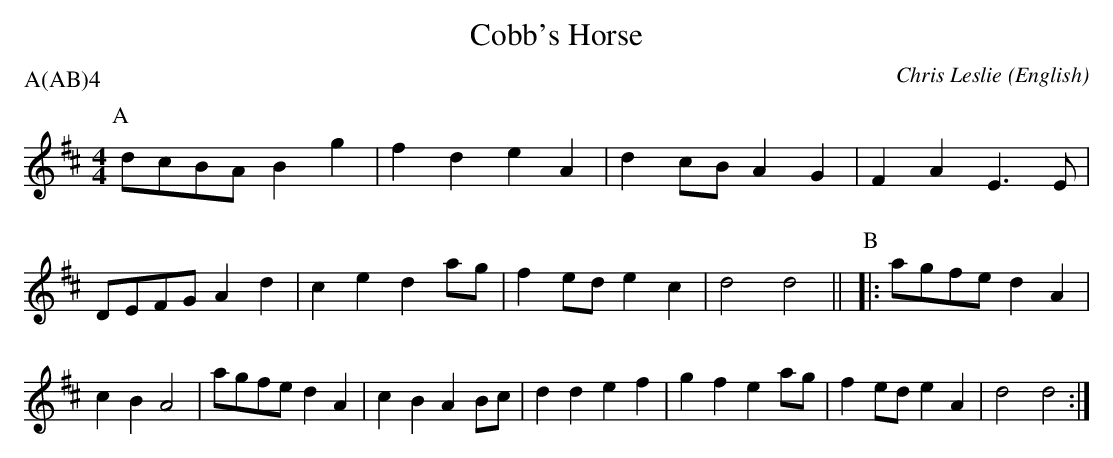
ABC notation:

X:1
T:Cobb's Horse
M:4/4
C:Chris Leslie
O:English
P:A(AB)4
K:D
P:A
   dcBA  B2 g2 | f2  d2 e2 A2 | d2 cB A2 G2 | F2  A2 E3 E   |\
   DEFG  A2 d2 | c2  e2 d2 ag | f2 ed e2 c2 | d4     d4     ||\
P:B
|: agfe  d2 A2 | c2  B2 A4    | agfe d2 A2  | c2  B2 A2 Bc  |\
   d2 d2 e2 f2 | g2  f2 e2 ag | f2 ed e2 A2 | d4     d4     :|
